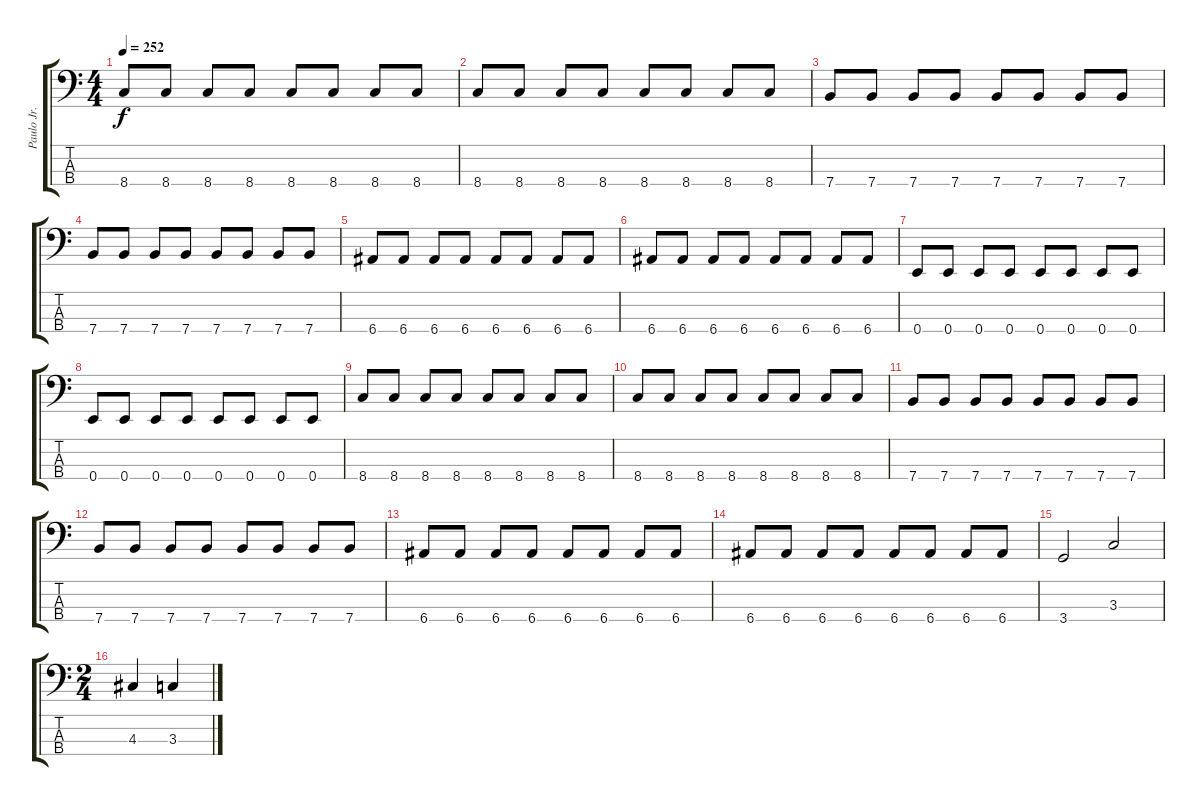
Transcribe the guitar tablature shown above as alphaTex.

\track ("Paulo Jr." "Paulo Jr.") {instrument electricbasspick}
\staff {score tabs}
\tuning (G2 D2 A1 E1) {hide}
\ts (4 4)
\tempo 252
\clef f4
\ks c
8.4.8{dy f} 8.4.8 8.4.8 8.4.8 8.4.8 8.4.8 8.4.8 8.4.8 |
8.4.8 8.4.8 8.4.8 8.4.8 8.4.8 8.4.8 8.4.8 8.4.8 |
7.4.8 7.4.8 7.4.8 7.4.8 7.4.8 7.4.8 7.4.8 7.4.8 |
7.4.8 7.4.8 7.4.8 7.4.8 7.4.8 7.4.8 7.4.8 7.4.8 |
6.4.8 6.4.8 6.4.8 6.4.8 6.4.8 6.4.8 6.4.8 6.4.8 |
6.4.8 6.4.8 6.4.8 6.4.8 6.4.8 6.4.8 6.4.8 6.4.8 |
0.4.8 0.4.8 0.4.8 0.4.8 0.4.8 0.4.8 0.4.8 0.4.8 |
0.4.8 0.4.8 0.4.8 0.4.8 0.4.8 0.4.8 0.4.8 0.4.8 |
8.4.8 8.4.8 8.4.8 8.4.8 8.4.8 8.4.8 8.4.8 8.4.8 |
8.4.8 8.4.8 8.4.8 8.4.8 8.4.8 8.4.8 8.4.8 8.4.8 |
7.4.8 7.4.8 7.4.8 7.4.8 7.4.8 7.4.8 7.4.8 7.4.8 |
7.4.8 7.4.8 7.4.8 7.4.8 7.4.8 7.4.8 7.4.8 7.4.8 |
6.4.8 6.4.8 6.4.8 6.4.8 6.4.8 6.4.8 6.4.8 6.4.8 |
6.4.8 6.4.8 6.4.8 6.4.8 6.4.8 6.4.8 6.4.8 6.4.8 |
3.4.2 3.3.2 |
\ts (2 4)
4.3.4 3.3.4
